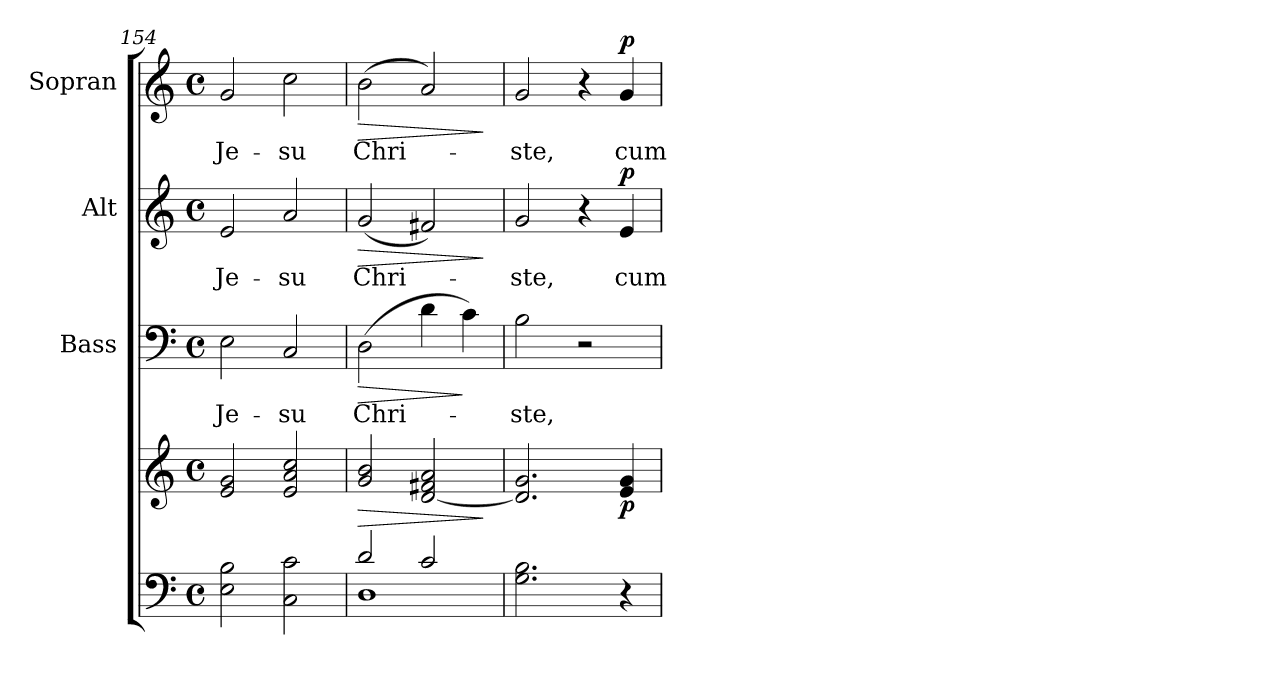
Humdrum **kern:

**kern	**kern	**dynam	**kern	**text	**dynam	**kern	**text	**dynam	**kern	**text	**dynam
*part4	*part4	*part4	*part3	*part3	*part3	*part2	*part2	*part2	*part1	*part1	*part1
*staff5	*staff4	*staff4/5	*staff3	*staff3	*staff3	*staff2	*staff2	*staff2	*staff1	*staff1	*staff1
*	*	*	*I"Bass	*	*	*I"Alt	*	*	*I"Sopran	*	*
*	*	*	*I'B.	*	*	*I'A	*	*	*I'S	*	*
*clefF4	*clefG2	*	*clefF4	*	*	*clefG2	*	*	*clefG2	*	*
*k[]	*k[]	*	*k[]	*	*	*k[]	*	*	*k[]	*	*
*C:	*C:	*	*C:	*	*	*C:	*	*	*C:	*	*
*M4/4	*M4/4	*	*M4/4	*	*	*M4/4	*	*	*M4/4	*	*
*met(c)	*met(c)	*	*met(c)	*	*	*met(c)	*	*	*met(c)	*	*
=154	=154	=154	=154	=154	=154	=154	=154	=154	=154	=154	=154
!	!	!	!	!LO:LY:b	!	!	!LO:LY:b	!	!	!LO:LY:b	!
2E\ 2B\	2e/ 2g/	.	2E\	Je-	.	2e/	Je-	.	2g/	Je-	.
!	!	!	!	!LO:LY:b	!	!	!LO:LY:b	!	!	!LO:LY:b	!
2C\ 2c\	2e/ 2a/ 2cc/	.	2C/	-su	.	2a/	-su	.	2cc\	-su	.
=155	=155	=155	=155	=155	=155	=155	=155	=155	=155	=155	=155
*^	*	*	*	*	*	*	*	*	*	*	*
!	!	!	!LO:HP:b	!	!LO:LY:b	!LO:HP:b	!	!LO:LY:b	!LO:HP:b	!	!LO:LY:b	!LO:HP:b
2d/	1D	2g/ 2b/	>	(>2D\	Chri-	>	(<2g/	Chri-	>	(>2b\	Chri-	>
2c/	.	[2d/ 2f#X/ 2a/	.	4d\	.	.	2f#X/)	.	.	2a/)	.	.
.	.	.	.	4c\)	.	]	.	.	.	.	.	.
*v	*v	*	*	*	*	*	*	*	*	*	*	*
.	.	]	.	.	.	.	.	]	.	.	]
=156	=156	=156	=156	=156	=156	=156	=156	=156	=156	=156	=156
!	!	!	!	!LO:LY:b	!	!	!LO:LY:b	!	!	!LO:LY:b	!
2.G\ 2.B\	2.d/] 2.g/	.	2B\	-ste,	.	2g/	-ste,	.	2g/	-ste,	.
.	.	.	2r	.	.	4r	.	.	4r	.	.
!	!	!LO:DY:b	!	!	!	!	!LO:LY:b	!LO:DY:a	!	!LO:LY:b	!LO:DY:a
4r	4e/ 4g/	p	.	.	.	4e/	cum	p	4g/	cum	p
=	=	=	=	=	=	=	=	=	=	=	=
*-	*-	*-	*-	*-	*-	*-	*-	*-	*-	*-	*-
